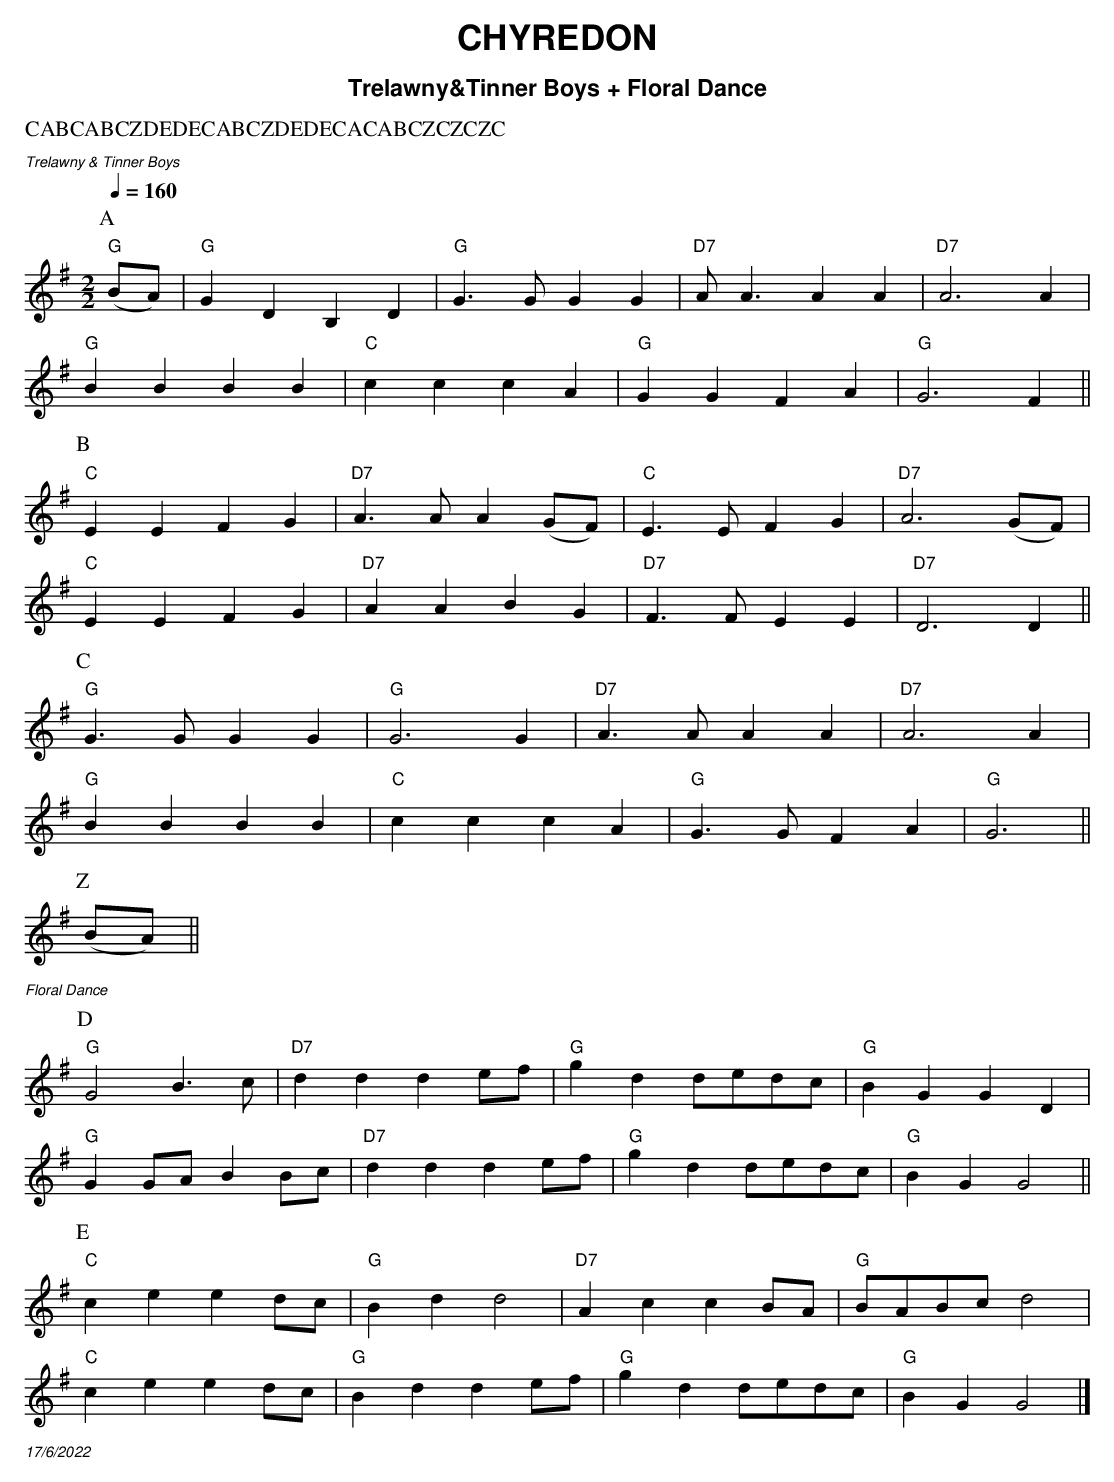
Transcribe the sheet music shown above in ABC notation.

X:1
T:CHYREDON
T:Trelawny&Tinner Boys + Floral Dance
P:CABCABCZDEDECABCZDEDECACABCZCZCZC
%%textfont Helvetica-Italic 10
C:
M:2/2
L:1/8
Q:1/4=160
K:G
%%text
%%text Trelawny & Tinner Boys
P:A
"G"(BA)|"G"G2D2B,2D2|"G"G3G G2G2|"D7"AA3A2A2|"D7"A6A2|
"G"B2B2B2B2|"C"c2c2 c2A2|"G"G2G2 F2A2|"G"G6F2||
P:B
"C"E2E2 F2G2|"D7"A3A A2 (GF)|"C"E3E F2G2|"D7"A6(GF)|
"C"E2E2 F2G2|"D7"A2A2 B2G2|"D7"F3F E2E2|"D7"D6D2||
P:C
"G"G3G G2G2|"G"G6 G2|"D7"A3A A2A2|"D7"A6 A2|
"G"B2B2 B2B2|"C"c2c2 c2A2|"G"G3G F2A2|"G"G6||
P:Z
(BA)||
%%text
%%text Floral Dance
P:D
"G"G4 B3c|"D7"d2d2 d2ef|"G"g2d2 dedc|"G"B2G2 G2D2|
"G"G2GA B2Bc|"D7"d2d2 d2ef|"G"g2d2 dedc|"G"B2G2 G4||
P:E
"C"c2e2 e2dc|"G"B2d2 d4|"D7"A2c2 c2BA|"G"BABc d4|
"C"c2e2 e2dc|"G"B2d2 d2ef|"G"g2d2 dedc|"G"B2G2 G4|]
